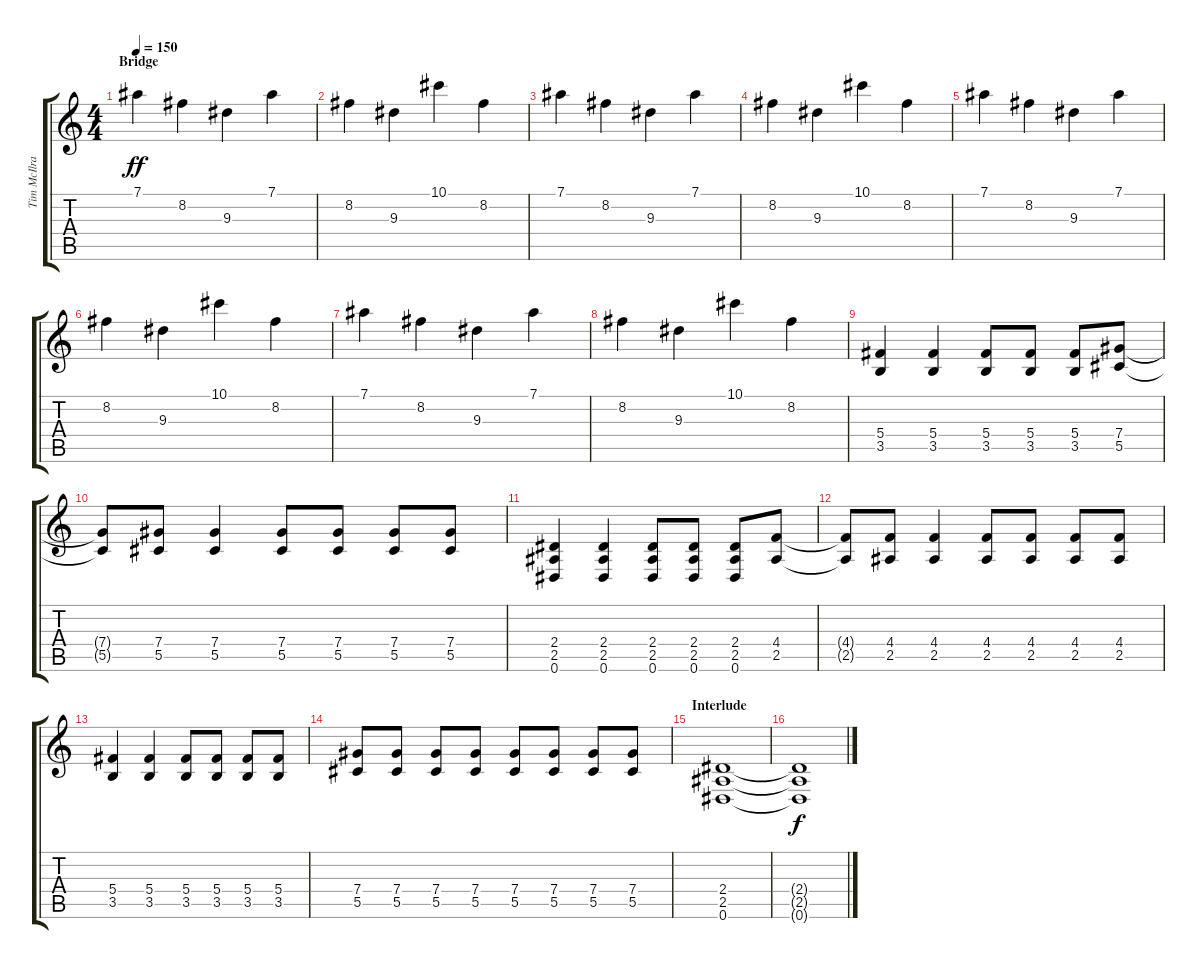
\track ("Tim McIlrath - Guitar Two" "Tim McIlra") {instrument distortionguitar}
\staff {score tabs}
\tuning (Eb4 Bb3 Gb3 Db3 Ab2 Eb2) {hide}
\ts (4 4)
\section ("" "Bridge")
\tempo 150
\clef g2
\ks c
7.1.4{dy ff} 8.2.4 9.3.4 7.1.4 |
8.2.4 9.3.4 10.1.4 8.2.4 |
7.1.4 8.2.4 9.3.4 7.1.4 |
8.2.4 9.3.4 10.1.4 8.2.4 |
7.1.4 8.2.4 9.3.4 7.1.4 |
8.2.4 9.3.4 10.1.4 8.2.4 |
7.1.4 8.2.4 9.3.4 7.1.4 |
8.2.4 9.3.4 10.1.4 8.2.4 |
(5.4 3.5).4 (5.4 3.5).4 (5.4 3.5).8 (5.4 3.5).8 (5.4 3.5).8 (7.4 5.5).8 |
(7.4{t} 5.5{t}).8 (7.4 5.5).8 (7.4 5.5).4 (7.4 5.5).8 (7.4 5.5).8 (7.4 5.5).8 (7.4 5.5).8 |
(2.4 2.5 0.6).4 (2.4 2.5 0.6).4 (2.4 2.5 0.6).8 (2.4 2.5 0.6).8 (2.4 2.5 0.6).8 (4.4 2.5).8 |
(4.4{t} 2.5{t}).8 (4.4 2.5).8 (4.4 2.5).4 (4.4 2.5).8 (4.4 2.5).8 (4.4 2.5).8 (4.4 2.5).8 |
(5.4 3.5).4 (5.4 3.5).4 (5.4 3.5).8 (5.4 3.5).8 (5.4 3.5).8 (5.4 3.5).8 |
(7.4 5.5).8 (7.4 5.5).8 (7.4 5.5).8 (7.4 5.5).8 (7.4 5.5).8 (7.4 5.5).8 (7.4 5.5).8 (7.4 5.5).8 |
\section ("" "Interlude")
(2.4 2.5 0.6).1 |
(2.4{t} 2.5{t} 0.6{t}).1{dy f}
